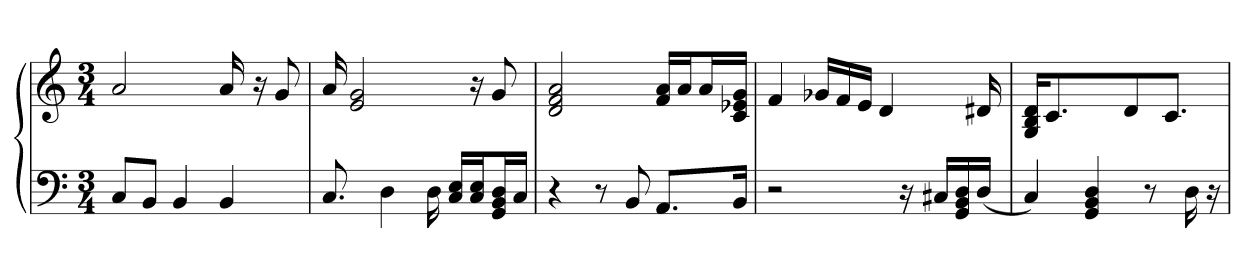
**kern	**kern
*part1	*part1
*staff2	*staff1
*clefF4	*clefG2
*k[]	*k[]
*M3/4	*M3/4
=1	=1
8C/L	2a
8BB/J	.
4BB	.
4BB	16a
.	16r
.	8g
=2	=2
8.C	16a
.	2e 2g
4D	.
16D	.
16C/ 16E/LL	.
16C/ 16E/J	16r
16GG/ 16BB/ 16D/L	8g
16C/JJ	.
=3	=3
4r	2d 2f 2a
8r	.
8BB	.
8.AA/L	16f/ 16a/LL
.	16a/J
.	16a/L
16BB/Jk	16c/ 16e-X/ 16g/JJ
=4	=4
2r	4f
.	16g-X/LL
.	16f/
.	16e/JJ
.	4d
16r	.
16C#X/LL	.
16GG/ 16BB/ 16D/	.
(16D/JJ	16d#X
=5	=5
4C)	16G 16B 16d
.	4.c
4GG 4BB 4D	.
.	8d
8r	.
.	8.cJ
16D	.
16r	.
=	=
*-	*-
